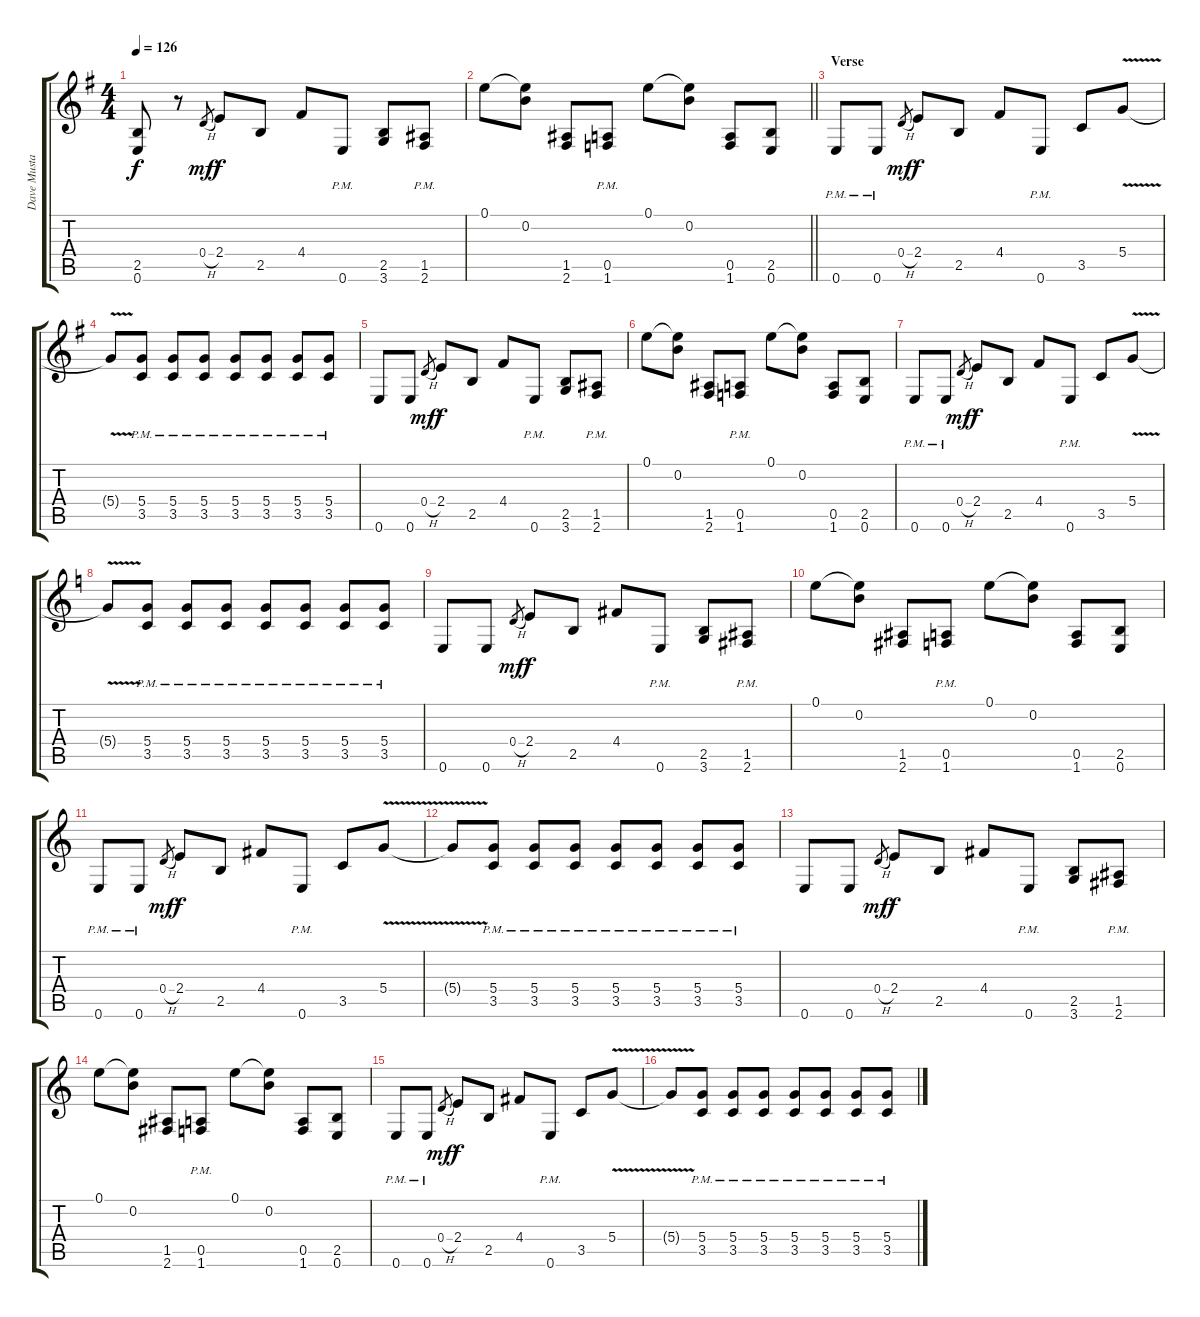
\track ("Dave Mustaine" "Dave Musta") {instrument distortionguitar}
\staff {score tabs}
\tuning (E4 B3 G3 D3 A2 E2) {hide}
\ts (4 4)
\tempo 126
\clef g2
\ks g
(2.5 0.6).8{dy f} r.8 0.4{h}.8{gr dy mf} 2.4.8{dy f} 2.5.8 4.4.8 0.6{pm}.8 (2.5 3.6).8 (1.5{pm} 2.6{pm}).8 |
\barLineRight lightlight
0.1.8 (0.1{t} 0.2).8 (1.5 2.6).8 (0.5{pm} 1.6{pm}).8 0.1.8 (0.1{t} 0.2).8 (0.5 1.6).8 (2.5 0.6).8 |
\section ("" "Verse")
0.6{pm}.8 0.6{pm}.8 0.4{h}.8{gr dy mf} 2.4.8{dy f} 2.5.8 4.4.8 0.6{pm}.8 3.5.8 5.4{v}.8 |
5.4{t}.8 (5.4{pm} 3.5{pm}).8 (5.4{pm} 3.5{pm}).8 (5.4{pm} 3.5{pm}).8 (5.4{pm} 3.5{pm}).8 (5.4{pm} 3.5{pm}).8 (5.4{pm} 3.5{pm}).8 (5.4{pm} 3.5{pm}).8 |
0.6.8 0.6.8 0.4{h}.8{gr dy mf} 2.4.8{dy f} 2.5.8 4.4.8 0.6{pm}.8 (2.5 3.6).8 (1.5{pm} 2.6{pm}).8 |
0.1.8 (0.1{t} 0.2).8 (1.5 2.6).8 (0.5{pm} 1.6{pm}).8 0.1.8 (0.1{t} 0.2).8 (0.5 1.6).8 (2.5 0.6).8 |
0.6{pm}.8 0.6{pm}.8 0.4{h}.8{gr dy mf} 2.4.8{dy f} 2.5.8 4.4.8 0.6{pm}.8 3.5.8 5.4{v}.8 |
\ks c
5.4{t}.8 (5.4{pm} 3.5{pm}).8 (5.4{pm} 3.5{pm}).8 (5.4{pm} 3.5{pm}).8 (5.4{pm} 3.5{pm}).8 (5.4{pm} 3.5{pm}).8 (5.4{pm} 3.5{pm}).8 (5.4{pm} 3.5{pm}).8 |
0.6.8 0.6.8 0.4{h}.8{gr dy mf} 2.4.8{dy f} 2.5.8 4.4.8 0.6{pm}.8 (2.5 3.6).8 (1.5{pm} 2.6{pm}).8 |
0.1.8 (0.1{t} 0.2).8 (1.5 2.6).8 (0.5{pm} 1.6{pm}).8 0.1.8 (0.1{t} 0.2).8 (0.5 1.6).8 (2.5 0.6).8 |
0.6{pm}.8 0.6{pm}.8 0.4{h}.8{gr dy mf} 2.4.8{dy f} 2.5.8 4.4.8 0.6{pm}.8 3.5.8 5.4{v}.8 |
5.4{t}.8 (5.4{pm} 3.5{pm}).8 (5.4{pm} 3.5{pm}).8 (5.4{pm} 3.5{pm}).8 (5.4{pm} 3.5{pm}).8 (5.4{pm} 3.5{pm}).8 (5.4{pm} 3.5{pm}).8 (5.4{pm} 3.5{pm}).8 |
0.6.8 0.6.8 0.4{h}.8{gr dy mf} 2.4.8{dy f} 2.5.8 4.4.8 0.6{pm}.8 (2.5 3.6).8 (1.5{pm} 2.6{pm}).8 |
0.1.8 (0.1{t} 0.2).8 (1.5 2.6).8 (0.5{pm} 1.6{pm}).8 0.1.8 (0.1{t} 0.2).8 (0.5 1.6).8 (2.5 0.6).8 |
0.6{pm}.8 0.6{pm}.8 0.4{h}.8{gr dy mf} 2.4.8{dy f} 2.5.8 4.4.8 0.6{pm}.8 3.5.8 5.4{v}.8 |
5.4{t}.8 (5.4{pm} 3.5{pm}).8 (5.4{pm} 3.5{pm}).8 (5.4{pm} 3.5{pm}).8 (5.4{pm} 3.5{pm}).8 (5.4{pm} 3.5{pm}).8 (5.4{pm} 3.5{pm}).8 (5.4{pm} 3.5{pm}).8
